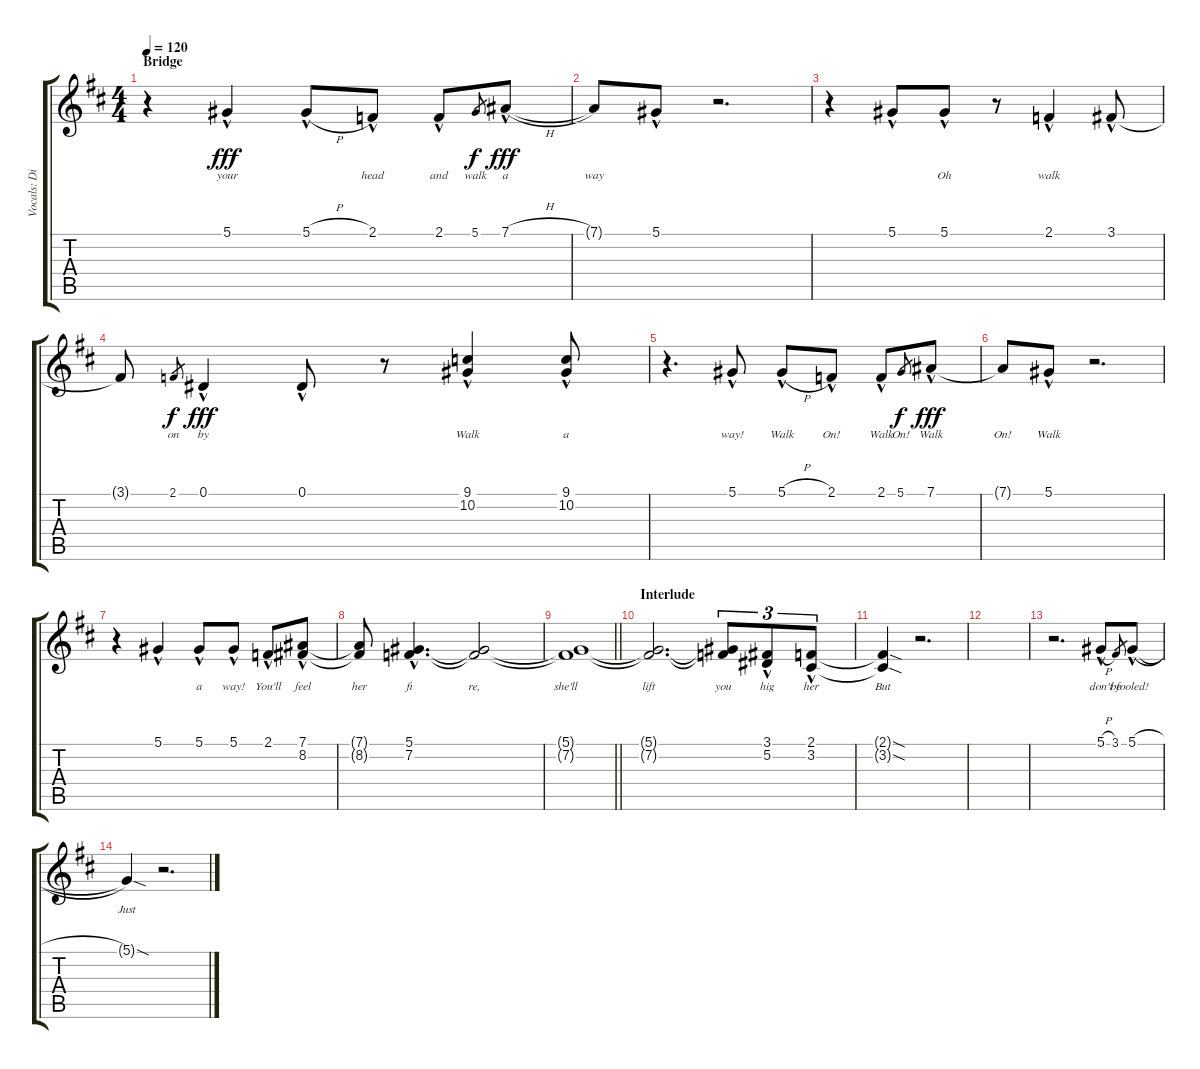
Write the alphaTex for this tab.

\track ("Vocals: Dio" "Vocals: Di") {instrument lead2sawtooth}
\staff {score tabs}
\tuning (Eb4 Bb3 Gb3 Db3 Ab2 Eb2) {hide}
\ts (4 4)
\section ("" "Bridge")
\tempo 120
\clef g2
\ks d
r.4{dy fff} 5.1{hac}.4{lyrics (0 "your") lyrics (1 "") lyrics (2 "") lyrics (3 "") lyrics (4 "")} 5.1{h hac}.8{lyrics (0 "") lyrics (1 "") lyrics (2 "") lyrics (3 "") lyrics (4 "")} 2.1{hac}.8{lyrics (0 "head") lyrics (1 "") lyrics (2 "") lyrics (3 "") lyrics (4 "")} 2.1{hac}.8{lyrics (0 "and") lyrics (1 "") lyrics (2 "") lyrics (3 "") lyrics (4 "")} 5.1.8{lyrics (0 "walk") lyrics (1 "") lyrics (2 "") lyrics (3 "") lyrics (4 "") gr dy f} 7.1{h hac}.8{lyrics (0 "a") lyrics (1 "") lyrics (2 "") lyrics (3 "") lyrics (4 "") dy fff} |
7.1{t}.8{lyrics (0 "way") lyrics (1 "") lyrics (2 "") lyrics (3 "") lyrics (4 "")} 5.1{hac}.8{lyrics (0 "") lyrics (1 "") lyrics (2 "") lyrics (3 "") lyrics (4 "")} r.2{d} |
r.4 5.1{hac}.8{lyrics (0 "") lyrics (1 "") lyrics (2 "") lyrics (3 "") lyrics (4 "")} 5.1{hac}.8{lyrics (0 "Oh") lyrics (1 "") lyrics (2 "") lyrics (3 "") lyrics (4 "")} r.8 2.1{hac}.4{lyrics (0 "walk") lyrics (1 "") lyrics (2 "") lyrics (3 "") lyrics (4 "")} 3.1{hac}.8{lyrics (0 "") lyrics (1 "") lyrics (2 "") lyrics (3 "") lyrics (4 "")} |
3.1{t}.8{lyrics (0 "") lyrics (1 "") lyrics (2 "") lyrics (3 "") lyrics (4 "")} 2.1.8{lyrics (0 "on") lyrics (1 "") lyrics (2 "") lyrics (3 "") lyrics (4 "") gr dy f} 0.1{hac}.4{lyrics (0 "by") lyrics (1 "") lyrics (2 "") lyrics (3 "") lyrics (4 "") dy fff} 0.1{hac}.8{lyrics (0 "") lyrics (1 "") lyrics (2 "") lyrics (3 "") lyrics (4 "")} r.8 (9.1{hac} 10.2{hac}).4{lyrics (0 "Walk") lyrics (1 "") lyrics (2 "") lyrics (3 "") lyrics (4 "")} (9.1{hac} 10.2{hac}).8{lyrics (0 "a") lyrics (1 "") lyrics (2 "") lyrics (3 "") lyrics (4 "")} |
r.4{d} 5.1{hac}.8{lyrics (0 "way!") lyrics (1 "") lyrics (2 "") lyrics (3 "") lyrics (4 "")} 5.1{h hac}.8{lyrics (0 "Walk") lyrics (1 "") lyrics (2 "") lyrics (3 "") lyrics (4 "")} 2.1{hac}.8{lyrics (0 "On!") lyrics (1 "") lyrics (2 "") lyrics (3 "") lyrics (4 "")} 2.1{hac}.8{lyrics (0 "Walk") lyrics (1 "") lyrics (2 "") lyrics (3 "") lyrics (4 "")} 5.1.8{lyrics (0 "On!") lyrics (1 "") lyrics (2 "") lyrics (3 "") lyrics (4 "") gr dy f} 7.1{hac}.8{lyrics (0 "Walk") lyrics (1 "") lyrics (2 "") lyrics (3 "") lyrics (4 "") dy fff} |
7.1{t}.8{lyrics (0 "On!") lyrics (1 "") lyrics (2 "") lyrics (3 "") lyrics (4 "")} 5.1{hac}.8{lyrics (0 "Walk") lyrics (1 "") lyrics (2 "") lyrics (3 "") lyrics (4 "")} r.2{d} |
r.4 5.1{hac}.4{lyrics (0 "") lyrics (1 "") lyrics (2 "") lyrics (3 "") lyrics (4 "")} 5.1{hac}.8{lyrics (0 "a") lyrics (1 "") lyrics (2 "") lyrics (3 "") lyrics (4 "")} 5.1{hac}.8{lyrics (0 "way!") lyrics (1 "") lyrics (2 "") lyrics (3 "") lyrics (4 "")} 2.1{hac}.8{lyrics (0 "You'll") lyrics (1 "") lyrics (2 "") lyrics (3 "") lyrics (4 "")} (7.1{hac} 8.2{hac}).8{lyrics (0 "feel") lyrics (1 "") lyrics (2 "") lyrics (3 "") lyrics (4 "")} |
(7.1{t} 8.2{t}).8{lyrics (0 "her") lyrics (1 "") lyrics (2 "") lyrics (3 "") lyrics (4 "")} (5.1{hac} 7.2{hac}).4{d lyrics (0 "fi") lyrics (1 "") lyrics (2 "") lyrics (3 "") lyrics (4 "")} (5.1{t} 7.2{t}).2{lyrics (0 "re,") lyrics (1 "") lyrics (2 "") lyrics (3 "") lyrics (4 "")} |
\barLineRight lightlight
(5.1{t} 7.2{t}).1{lyrics (0 "she'll") lyrics (1 "") lyrics (2 "") lyrics (3 "") lyrics (4 "")} |
\section ("" "Interlude")
(5.1{t} 7.2{t}).2{d lyrics (0 "lift") lyrics (1 "") lyrics (2 "") lyrics (3 "") lyrics (4 "")} (5.1{t} 7.2{t}).8{tu (3 2) lyrics (0 "you") lyrics (1 "") lyrics (2 "") lyrics (3 "") lyrics (4 "")} (3.1{hac} 5.2{hac}).8{tu (3 2) lyrics (0 "hig") lyrics (1 "") lyrics (2 "") lyrics (3 "") lyrics (4 "")} (2.1{hac} 3.2{hac}).8{tu (3 2) lyrics (0 "her") lyrics (1 "") lyrics (2 "") lyrics (3 "") lyrics (4 "")} |
(2.1{sod t} 3.2{sod t}).4{lyrics (0 "But") lyrics (1 "") lyrics (2 "") lyrics (3 "") lyrics (4 "")} r.2{d} |
|
r.2{d} 5.1{h hac}.8{lyrics (0 "don't") lyrics (1 "") lyrics (2 "") lyrics (3 "") lyrics (4 "")} 3.1.8{lyrics (0 "be") lyrics (1 "") lyrics (2 "") lyrics (3 "") lyrics (4 "") gr} 5.1{h hac}.8{lyrics (0 "fooled!") lyrics (1 "") lyrics (2 "") lyrics (3 "") lyrics (4 "")} |
5.1{sod t}.4{lyrics (0 "Just") lyrics (1 "") lyrics (2 "") lyrics (3 "") lyrics (4 "")} r.2{d}
